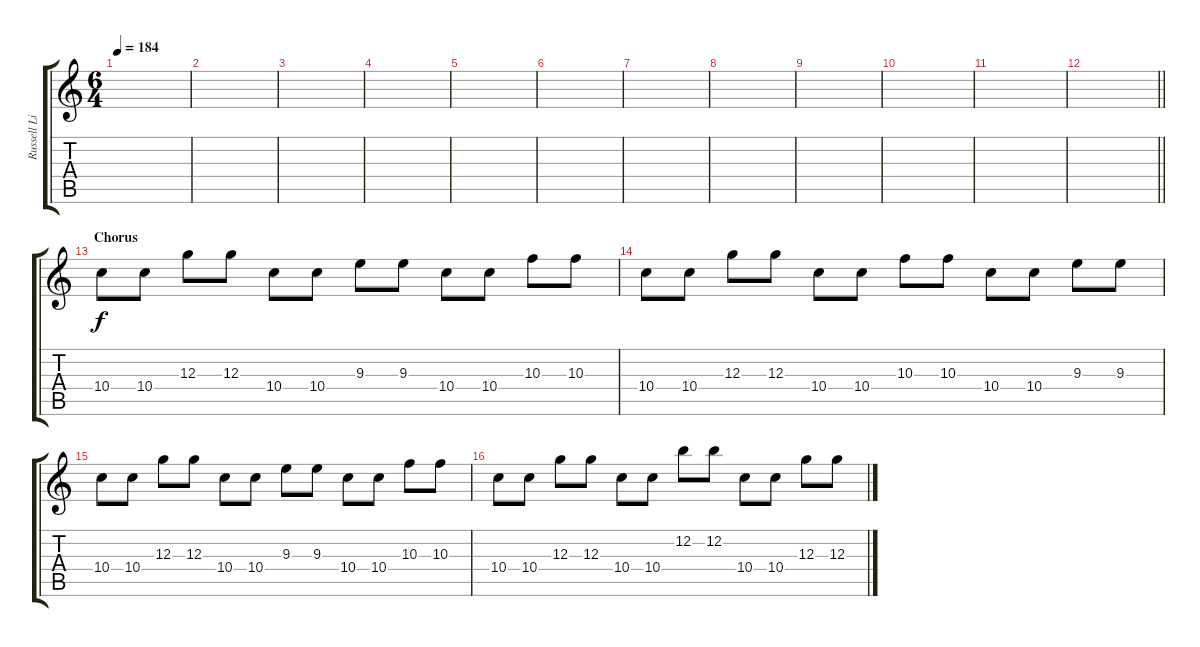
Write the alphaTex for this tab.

\track ("Russell Lissack" "Russell Li") {instrument overdrivenguitar}
\staff {score tabs}
\tuning (E4 B3 G3 D3 A2 E2) {hide}
\ts (6 4)
\tempo 184
\clef g2
\ks c
|
|
|
|
|
|
|
|
|
|
|
\barLineRight lightlight
|
\section ("" "Chorus")
10.4.8 10.4.8 12.3.8 12.3.8 10.4.8 10.4.8 9.3.8 9.3.8 10.4.8 10.4.8 10.3.8 10.3.8 |
10.4.8 10.4.8 12.3.8 12.3.8 10.4.8 10.4.8 10.3.8 10.3.8 10.4.8 10.4.8 9.3.8 9.3.8 |
10.4.8 10.4.8 12.3.8 12.3.8 10.4.8 10.4.8 9.3.8 9.3.8 10.4.8 10.4.8 10.3.8 10.3.8 |
10.4.8 10.4.8 12.3.8 12.3.8 10.4.8 10.4.8 12.2.8 12.2.8 10.4.8 10.4.8 12.3.8 12.3.8
